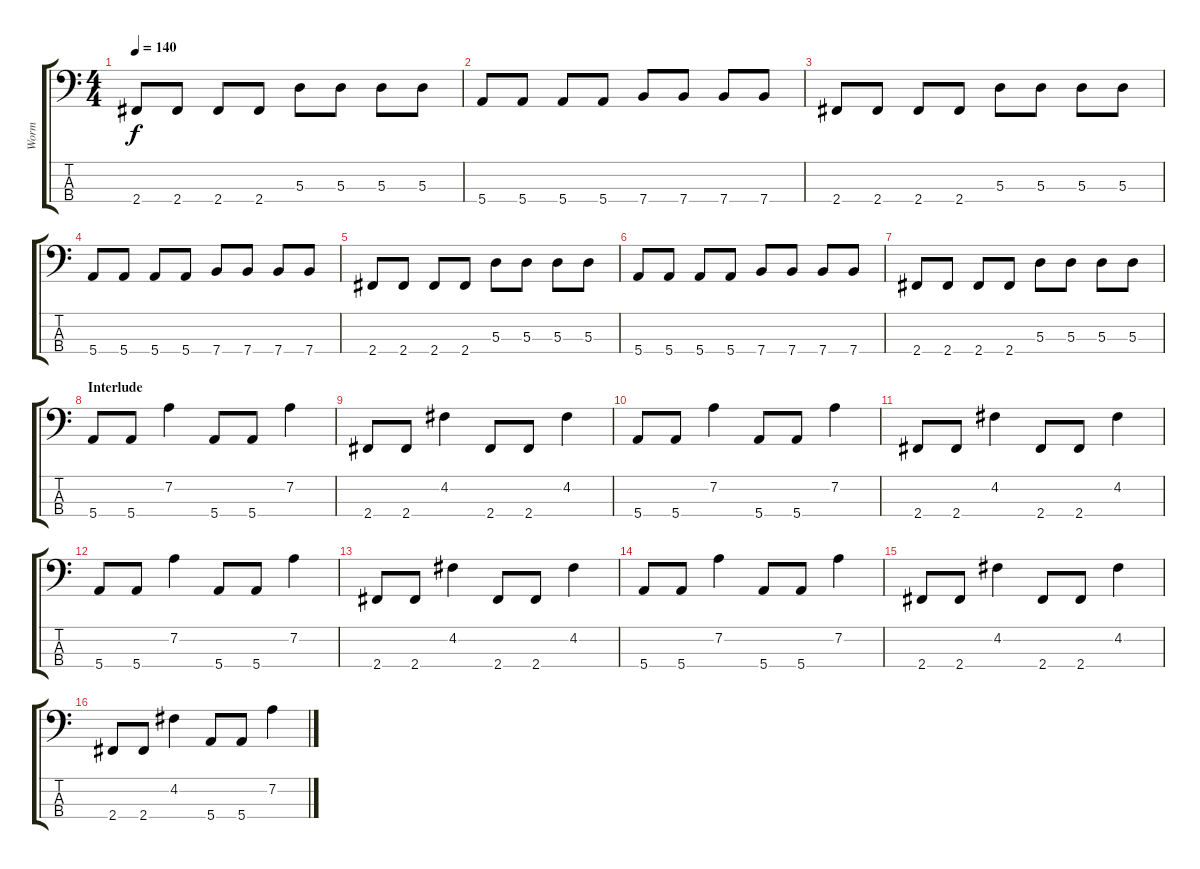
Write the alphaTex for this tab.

\track ("Worm" "Worm") {instrument electricbasspick}
\staff {score tabs}
\tuning (G2 D2 A1 E1) {hide}
\ts (4 4)
\tempo 140
\clef f4
\ks c
2.4.8{dy f} 2.4.8 2.4.8 2.4.8 5.3.8 5.3.8 5.3.8 5.3.8 |
5.4.8 5.4.8 5.4.8 5.4.8 7.4.8 7.4.8 7.4.8 7.4.8 |
2.4.8 2.4.8 2.4.8 2.4.8 5.3.8 5.3.8 5.3.8 5.3.8 |
5.4.8 5.4.8 5.4.8 5.4.8 7.4.8 7.4.8 7.4.8 7.4.8 |
2.4.8 2.4.8 2.4.8 2.4.8 5.3.8 5.3.8 5.3.8 5.3.8 |
5.4.8 5.4.8 5.4.8 5.4.8 7.4.8 7.4.8 7.4.8 7.4.8 |
2.4.8 2.4.8 2.4.8 2.4.8 5.3.8 5.3.8 5.3.8 5.3.8 |
\section ("" "Interlude")
5.4.8 5.4.8 7.2.4 5.4.8 5.4.8 7.2.4 |
2.4.8 2.4.8 4.2.4 2.4.8 2.4.8 4.2.4 |
5.4.8 5.4.8 7.2.4 5.4.8 5.4.8 7.2.4 |
2.4.8 2.4.8 4.2.4 2.4.8 2.4.8 4.2.4 |
5.4.8 5.4.8 7.2.4 5.4.8 5.4.8 7.2.4 |
2.4.8 2.4.8 4.2.4 2.4.8 2.4.8 4.2.4 |
5.4.8 5.4.8 7.2.4 5.4.8 5.4.8 7.2.4 |
2.4.8 2.4.8 4.2.4 2.4.8 2.4.8 4.2.4 |
2.4.8 2.4.8 4.2.4 5.4.8 5.4.8 7.2.4
